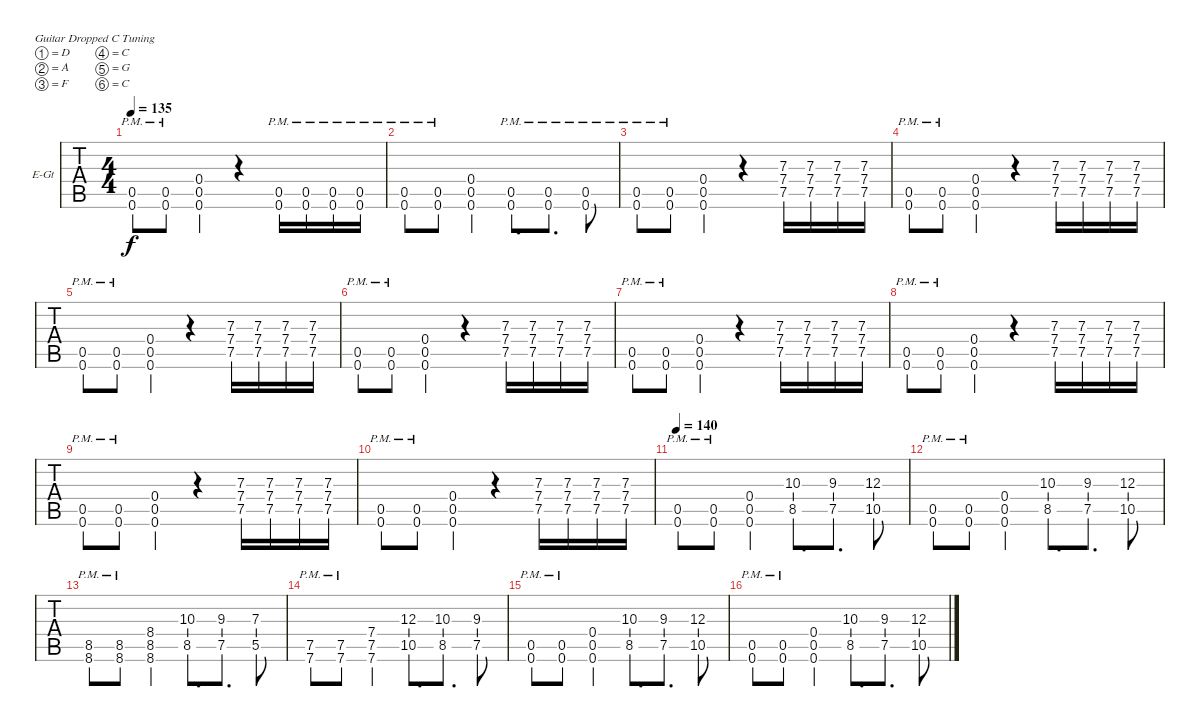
\bracketExtendMode groupsimilarinstruments
\firstSystemTrackNameOrientation horizontal
\otherSystemsTrackNameOrientation horizontal
\track ("Track 1" "E-Gt") {instrument distortionguitar}
\staff {tabs}
\tuning (D4 A3 F3 C3 G2 C2)
\ts (4 4)
\tempo 135
\clef g2
\ks c
(0.5{pm} 0.6{pm}).8{dy f} (0.5{pm} 0.6{pm}).8 (0.4 0.5 0.6).4 r.4 (0.5{pm} 0.6{pm}).16 (0.5{pm} 0.6{pm}).16 (0.5{pm} 0.6{pm}).16 (0.5{pm} 0.6{pm}).16 |
(0.5{pm} 0.6{pm}).8 (0.5{pm} 0.6{pm}).8 (0.4 0.5 0.6).4 (0.5{pm} 0.6{pm}).8{d} (0.5{pm} 0.6{pm}).8{d} (0.5{pm} 0.6{pm}).8 |
(0.5{pm} 0.6{pm}).8 (0.5{pm} 0.6{pm}).8 (0.4 0.5 0.6).4 r.4 (7.3 7.4 7.5).16 (7.3 7.4 7.5).16 (7.3 7.4 7.5).16 (7.3 7.4 7.5).16 |
(0.5{pm} 0.6{pm}).8 (0.5{pm} 0.6{pm}).8 (0.4 0.5 0.6).4 r.4 (7.3 7.4 7.5).16 (7.3 7.4 7.5).16 (7.3 7.4 7.5).16 (7.3 7.4 7.5).16 |
(0.5{pm} 0.6{pm}).8 (0.5{pm} 0.6{pm}).8 (0.4 0.5 0.6).4 r.4 (7.3 7.4 7.5).16 (7.3 7.4 7.5).16 (7.3 7.4 7.5).16 (7.3 7.4 7.5).16 |
(0.5{pm} 0.6{pm}).8 (0.5{pm} 0.6{pm}).8 (0.4 0.5 0.6).4 r.4 (7.3 7.4 7.5).16 (7.3 7.4 7.5).16 (7.3 7.4 7.5).16 (7.3 7.4 7.5).16 |
(0.5{pm} 0.6{pm}).8 (0.5{pm} 0.6{pm}).8 (0.4 0.5 0.6).4 r.4 (7.3 7.4 7.5).16 (7.3 7.4 7.5).16 (7.3 7.4 7.5).16 (7.3 7.4 7.5).16 |
(0.5{pm} 0.6{pm}).8 (0.5{pm} 0.6{pm}).8 (0.4 0.5 0.6).4 r.4 (7.3 7.4 7.5).16 (7.3 7.4 7.5).16 (7.3 7.4 7.5).16 (7.3 7.4 7.5).16 |
(0.5{pm} 0.6{pm}).8 (0.5{pm} 0.6{pm}).8 (0.4 0.5 0.6).4 r.4 (7.3 7.4 7.5).16 (7.3 7.4 7.5).16 (7.3 7.4 7.5).16 (7.3 7.4 7.5).16 |
(0.5{pm} 0.6{pm}).8 (0.5{pm} 0.6{pm}).8 (0.4 0.5 0.6).4 r.4 (7.3 7.4 7.5).16 (7.3 7.4 7.5).16 (7.3 7.4 7.5).16 (7.3 7.4 7.5).16 |
\tempo 140
(0.5{pm} 0.6{pm}).8 (0.5{pm} 0.6{pm}).8 (0.4 0.5 0.6).4 (10.3 8.5).8{d} (9.3 7.5).8{d} (12.3 10.5).8 |
(0.5{pm} 0.6{pm}).8 (0.5{pm} 0.6{pm}).8 (0.4 0.5 0.6).4 (10.3 8.5).8{d} (9.3 7.5).8{d} (12.3 10.5).8 |
(8.5{pm} 8.6{pm}).8 (8.5{pm} 8.6{pm}).8 (8.4 8.5 8.6).4 (10.3 8.5).8{d} (9.3 7.5).8{d} (7.3 5.5).8 |
(7.5{pm} 7.6{pm}).8 (7.5{pm} 7.6{pm}).8 (7.4 7.5 7.6).4 (12.3 10.5).8{d} (10.3 8.5).8{d} (9.3 7.5).8 |
(0.5{pm} 0.6{pm}).8 (0.5{pm} 0.6{pm}).8 (0.4 0.5 0.6).4 (10.3 8.5).8{d} (9.3 7.5).8{d} (12.3 10.5).8 |
(0.5{pm} 0.6{pm}).8 (0.5{pm} 0.6{pm}).8 (0.4 0.5 0.6).4 (10.3 8.5).8{d} (9.3 7.5).8{d} (12.3 10.5).8
